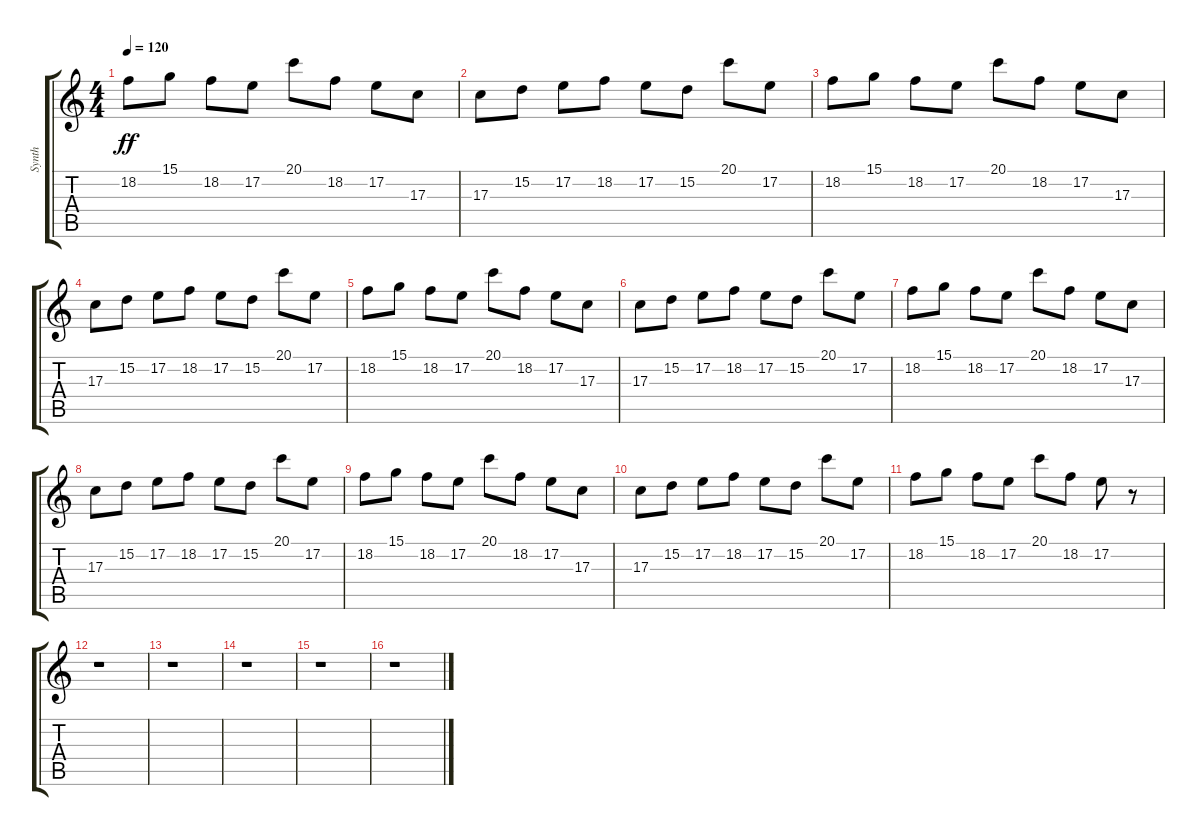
\track ("Synth" "Synth") {instrument stringensemble1}
\staff {score tabs}
\tuning (E4 B3 G3 D3 A2 E2) {hide}
\ts (4 4)
\tempo 120
\clef g2
\ks c
18.2.8{dy ff} 15.1.8 18.2.8 17.2.8 20.1.8 18.2.8 17.2.8 17.3.8 |
17.3.8 15.2.8 17.2.8 18.2.8 17.2.8 15.2.8 20.1.8 17.2.8 |
18.2.8 15.1.8 18.2.8 17.2.8 20.1.8 18.2.8 17.2.8 17.3.8 |
17.3.8 15.2.8 17.2.8 18.2.8 17.2.8 15.2.8 20.1.8 17.2.8 |
18.2.8 15.1.8 18.2.8 17.2.8 20.1.8 18.2.8 17.2.8 17.3.8 |
17.3.8 15.2.8 17.2.8 18.2.8 17.2.8 15.2.8 20.1.8 17.2.8 |
18.2.8 15.1.8 18.2.8 17.2.8 20.1.8 18.2.8 17.2.8 17.3.8 |
17.3.8 15.2.8 17.2.8 18.2.8 17.2.8 15.2.8 20.1.8 17.2.8 |
18.2.8 15.1.8 18.2.8 17.2.8 20.1.8 18.2.8 17.2.8 17.3.8 |
17.3.8 15.2.8 17.2.8 18.2.8 17.2.8 15.2.8 20.1.8 17.2.8 |
18.2.8 15.1.8 18.2.8 17.2.8 20.1.8 18.2.8 17.2.8 r.8 |
r.1 |
r.1 |
r.1 |
r.1 |
r.1
